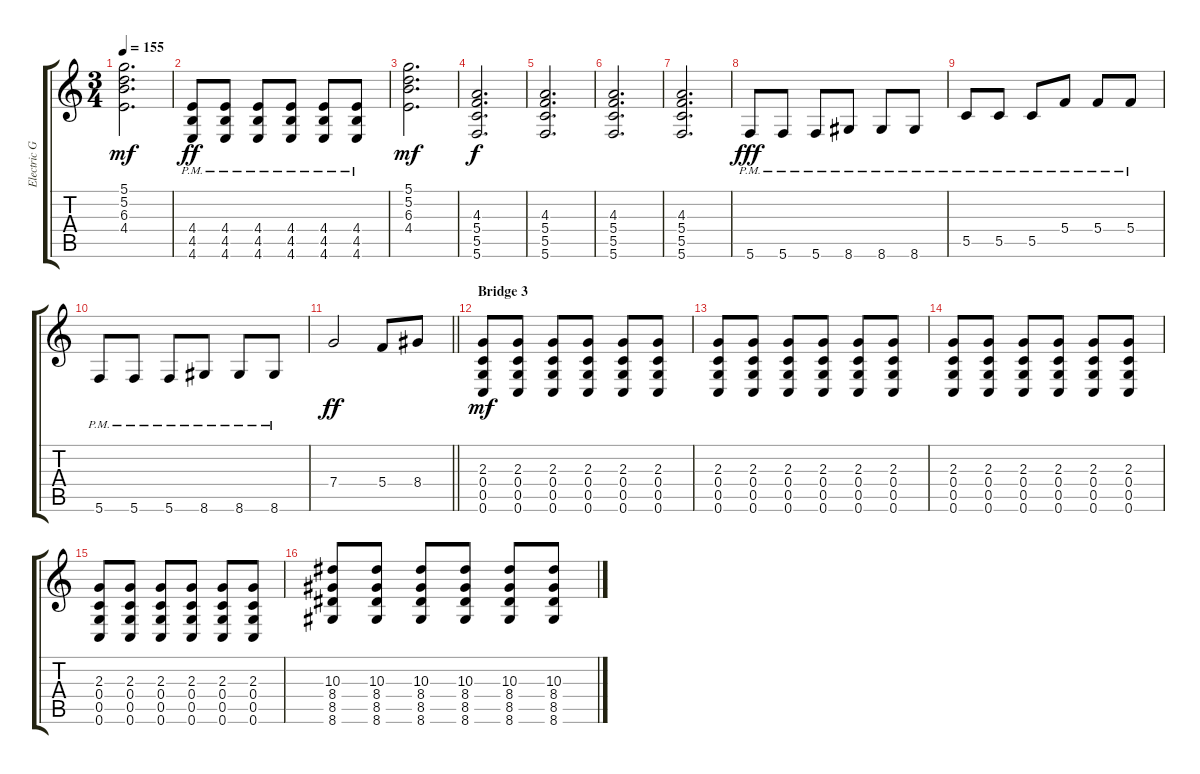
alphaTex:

\track ("Electric Guitar 3" "Electric G") {instrument distortionguitar}
\staff {score tabs}
\tuning (D4 A3 F3 C3 G2 C2) {hide}
\ts (3 4)
\tempo 155
\clef g2
\ks c
(5.1 5.2 6.3 4.4).2{d dy mf} |
(4.4{pm} 4.5{pm} 4.6{pm}).8{dy ff} (4.4{pm} 4.5{pm} 4.6{pm}).8 (4.4{pm} 4.5{pm} 4.6{pm}).8 (4.4{pm} 4.5{pm} 4.6{pm}).8 (4.4{pm} 4.5{pm} 4.6{pm}).8 (4.4{pm} 4.5{pm} 4.6{pm}).8 |
(5.1 5.2 6.3 4.4).2{d dy mf} |
(4.3 5.4 5.5 5.6).2{d dy f} |
(4.3 5.4 5.5 5.6).2{d} |
(4.3 5.4 5.5 5.6).2{d} |
(4.3 5.4 5.5 5.6).2{d} |
5.6{pm}.8{dy fff} 5.6{pm}.8 5.6{pm}.8 8.6{pm}.8 8.6{pm}.8 8.6{pm}.8 |
5.5{pm}.8 5.5{pm}.8 5.5{pm}.8 5.4{pm}.8 5.4{pm}.8 5.4{pm}.8 |
5.6{pm}.8 5.6{pm}.8 5.6{pm}.8 8.6{pm}.8 8.6{pm}.8 8.6{pm}.8 |
\barLineRight lightlight
7.4.2{dy ff} 5.4.8 8.4.8 |
\section ("" "Bridge 3")
(2.3 0.4 0.5 0.6).8{dy mf} (2.3 0.4 0.5 0.6).8 (2.3 0.4 0.5 0.6).8 (2.3 0.4 0.5 0.6).8 (2.3 0.4 0.5 0.6).8 (2.3 0.4 0.5 0.6).8 |
(2.3 0.4 0.5 0.6).8 (2.3 0.4 0.5 0.6).8 (2.3 0.4 0.5 0.6).8 (2.3 0.4 0.5 0.6).8 (2.3 0.4 0.5 0.6).8 (2.3 0.4 0.5 0.6).8 |
(2.3 0.4 0.5 0.6).8 (2.3 0.4 0.5 0.6).8 (2.3 0.4 0.5 0.6).8 (2.3 0.4 0.5 0.6).8 (2.3 0.4 0.5 0.6).8 (2.3 0.4 0.5 0.6).8 |
(2.3 0.4 0.5 0.6).8 (2.3 0.4 0.5 0.6).8 (2.3 0.4 0.5 0.6).8 (2.3 0.4 0.5 0.6).8 (2.3 0.4 0.5 0.6).8 (2.3 0.4 0.5 0.6).8 |
(10.3 8.4 8.5 8.6).8 (10.3 8.4 8.5 8.6).8 (10.3 8.4 8.5 8.6).8 (10.3 8.4 8.5 8.6).8 (10.3 8.4 8.5 8.6).8 (10.3 8.4 8.5 8.6).8
